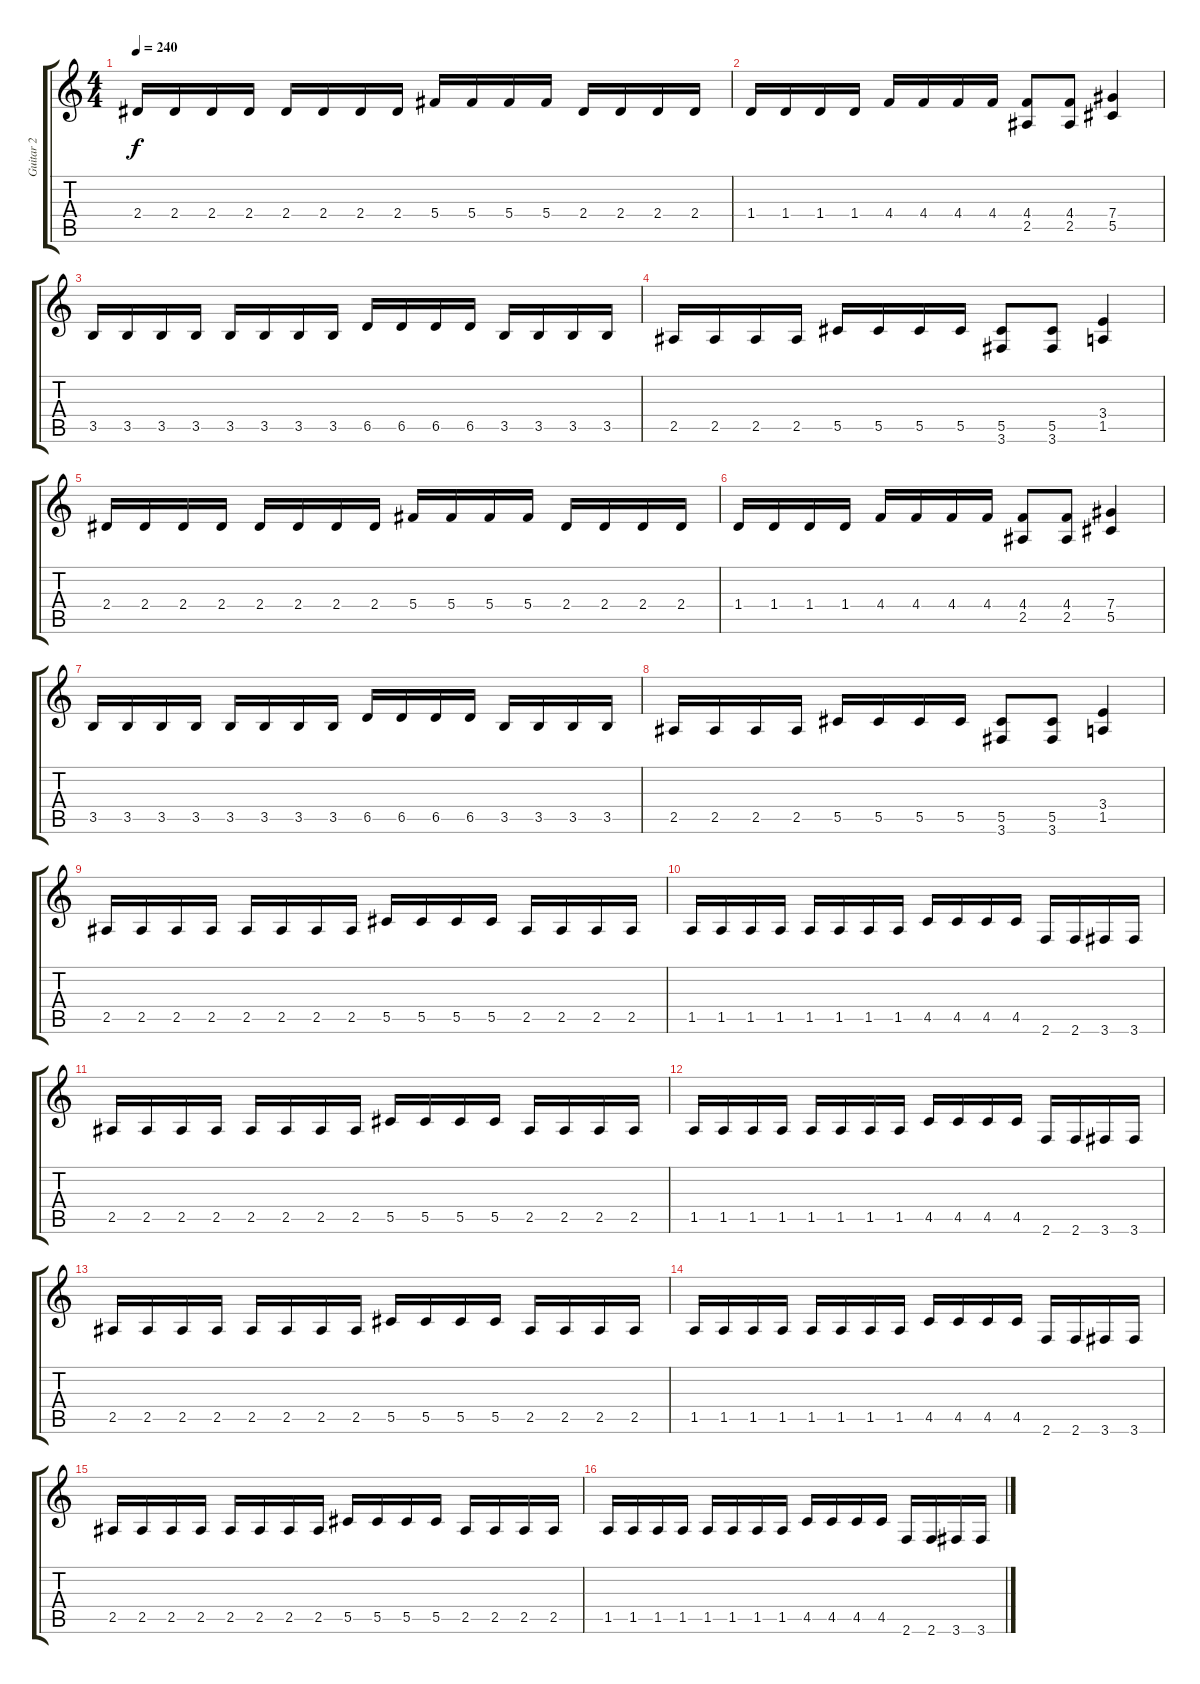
\track ("Guitar 2" "Guitar 2") {instrument overdrivenguitar}
\staff {score tabs}
\tuning (Eb4 Bb3 Gb3 Db3 Ab2 Eb2) {hide}
\ts (4 4)
\tempo 240
\clef g2
\ks c
2.4.16{dy f} 2.4.16 2.4.16 2.4.16 2.4.16 2.4.16 2.4.16 2.4.16 5.4.16 5.4.16 5.4.16 5.4.16 2.4.16 2.4.16 2.4.16 2.4.16 |
1.4.16 1.4.16 1.4.16 1.4.16 4.4.16 4.4.16 4.4.16 4.4.16 (4.4 2.5).8 (4.4 2.5).8 (7.4 5.5).4 |
3.5.16 3.5.16 3.5.16 3.5.16 3.5.16 3.5.16 3.5.16 3.5.16 6.5.16 6.5.16 6.5.16 6.5.16 3.5.16 3.5.16 3.5.16 3.5.16 |
2.5.16 2.5.16 2.5.16 2.5.16 5.5.16 5.5.16 5.5.16 5.5.16 (5.5 3.6).8 (5.5 3.6).8 (3.4 1.5).4 |
2.4.16 2.4.16 2.4.16 2.4.16 2.4.16 2.4.16 2.4.16 2.4.16 5.4.16 5.4.16 5.4.16 5.4.16 2.4.16 2.4.16 2.4.16 2.4.16 |
1.4.16 1.4.16 1.4.16 1.4.16 4.4.16 4.4.16 4.4.16 4.4.16 (4.4 2.5).8 (4.4 2.5).8 (7.4 5.5).4 |
3.5.16 3.5.16 3.5.16 3.5.16 3.5.16 3.5.16 3.5.16 3.5.16 6.5.16 6.5.16 6.5.16 6.5.16 3.5.16 3.5.16 3.5.16 3.5.16 |
2.5.16 2.5.16 2.5.16 2.5.16 5.5.16 5.5.16 5.5.16 5.5.16 (5.5 3.6).8 (5.5 3.6).8 (3.4 1.5).4 |
2.5.16 2.5.16 2.5.16 2.5.16 2.5.16 2.5.16 2.5.16 2.5.16 5.5.16 5.5.16 5.5.16 5.5.16 2.5.16 2.5.16 2.5.16 2.5.16 |
1.5.16 1.5.16 1.5.16 1.5.16 1.5.16 1.5.16 1.5.16 1.5.16 4.5.16 4.5.16 4.5.16 4.5.16 2.6.16 2.6.16 3.6.16 3.6.16 |
2.5.16 2.5.16 2.5.16 2.5.16 2.5.16 2.5.16 2.5.16 2.5.16 5.5.16 5.5.16 5.5.16 5.5.16 2.5.16 2.5.16 2.5.16 2.5.16 |
1.5.16 1.5.16 1.5.16 1.5.16 1.5.16 1.5.16 1.5.16 1.5.16 4.5.16 4.5.16 4.5.16 4.5.16 2.6.16 2.6.16 3.6.16 3.6.16 |
2.5.16 2.5.16 2.5.16 2.5.16 2.5.16 2.5.16 2.5.16 2.5.16 5.5.16 5.5.16 5.5.16 5.5.16 2.5.16 2.5.16 2.5.16 2.5.16 |
1.5.16 1.5.16 1.5.16 1.5.16 1.5.16 1.5.16 1.5.16 1.5.16 4.5.16 4.5.16 4.5.16 4.5.16 2.6.16 2.6.16 3.6.16 3.6.16 |
2.5.16 2.5.16 2.5.16 2.5.16 2.5.16 2.5.16 2.5.16 2.5.16 5.5.16 5.5.16 5.5.16 5.5.16 2.5.16 2.5.16 2.5.16 2.5.16 |
1.5.16 1.5.16 1.5.16 1.5.16 1.5.16 1.5.16 1.5.16 1.5.16 4.5.16 4.5.16 4.5.16 4.5.16 2.6.16 2.6.16 3.6.16 3.6.16
